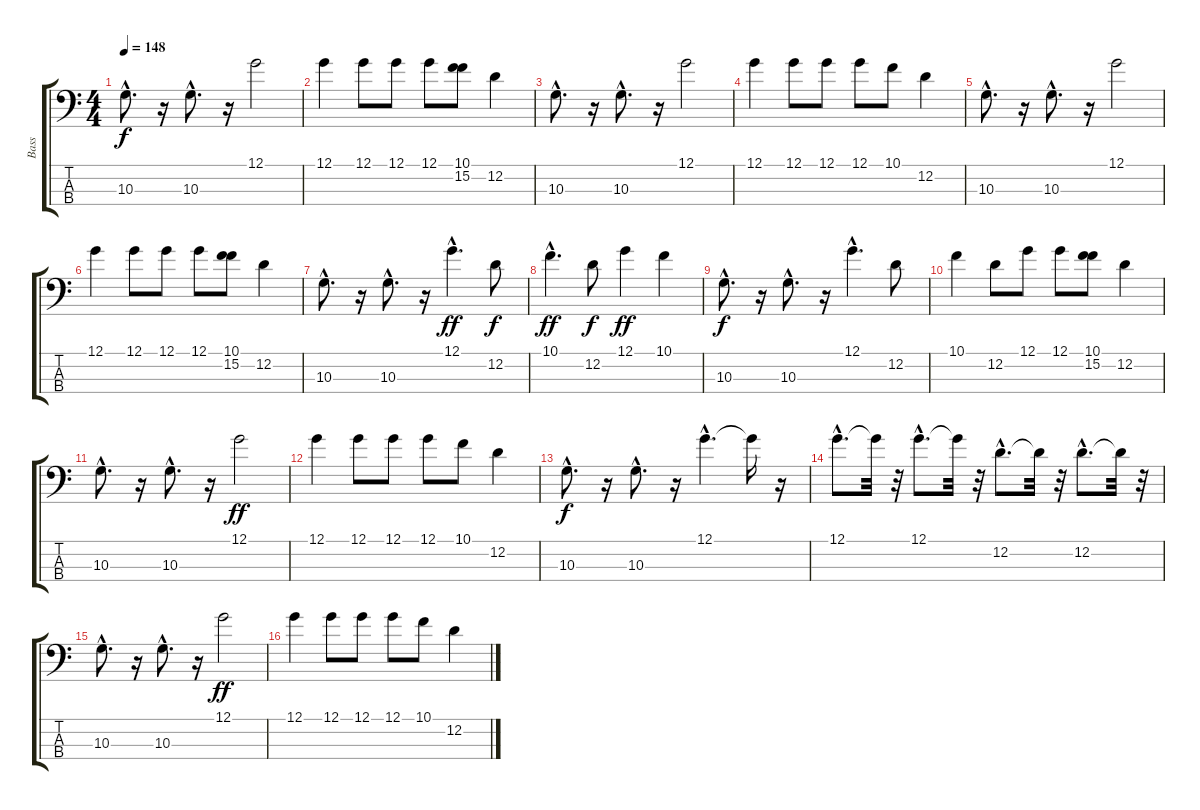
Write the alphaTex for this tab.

\track ("Bass" "Bass") {instrument fretlessbass}
\staff {score tabs}
\tuning (G2 D2 A1 E1) {hide}
\ts (4 4)
\tempo 148
\clef f4
\ks c
10.3{hac}.8{d dy f} r.16 10.3{hac}.8{d} r.16 12.1.2 |
12.1.4 12.1.8 12.1.8 12.1.8 (10.1 15.2).8 12.2.4 |
10.3{hac}.8{d} r.16 10.3{hac}.8{d} r.16 12.1.2 |
12.1.4 12.1.8 12.1.8 12.1.8 10.1.8 12.2.4 |
10.3{hac}.8{d} r.16 10.3{hac}.8{d} r.16 12.1.2 |
12.1.4 12.1.8 12.1.8 12.1.8 (10.1 15.2).8 12.2.4 |
10.3{hac}.8{d} r.16 10.3{hac}.8{d} r.16 12.1{hac}.4{d dy ff} 12.2.8{dy f} |
10.1{hac}.4{d dy ff} 12.2.8{dy f} 12.1.4{dy ff} 10.1.4 |
10.3{hac}.8{d dy f} r.16 10.3{hac}.8{d} r.16 12.1{hac}.4{d} 12.2.8 |
10.1.4 12.2.8 12.1.8 12.1.8 (10.1 15.2).8 12.2.4 |
10.3{hac}.8{d} r.16 10.3{hac}.8{d} r.16 12.1.2{dy ff} |
12.1.4 12.1.8 12.1.8 12.1.8 10.1.8 12.2.4 |
10.3{hac}.8{d dy f} r.16 10.3{hac}.8{d} r.16 12.1{hac}.4{d} 12.1{t}.16 r.16 |
12.1{hac}.8{d} 12.1{t}.32 r.32 12.1{hac}.8{d} 12.1{t}.32 r.32 12.2{hac}.8{d} 12.2{t}.32 r.32 12.2{hac}.8{d} 12.2{t}.32 r.32 |
10.3{hac}.8{d} r.16 10.3{hac}.8{d} r.16 12.1.2{dy ff} |
12.1.4 12.1.8 12.1.8 12.1.8 10.1.8 12.2.4
